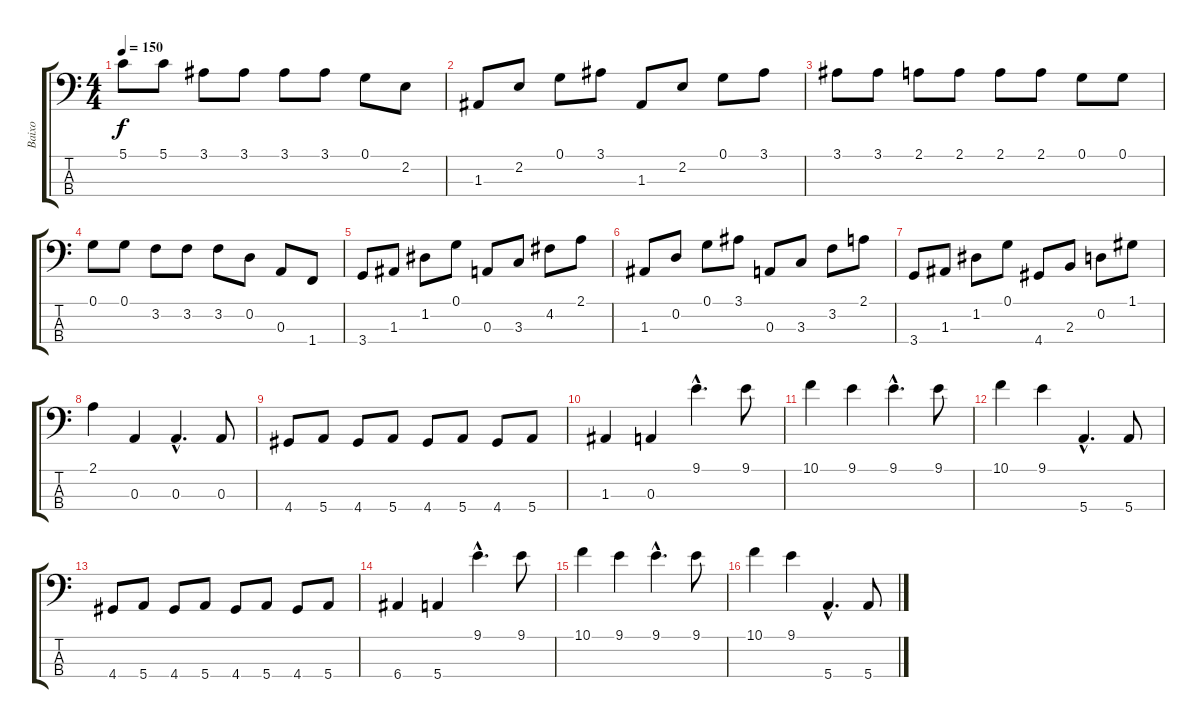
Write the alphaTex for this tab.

\track ("Baixo" "Baixo") {instrument electricbassfinger}
\staff {score tabs}
\tuning (G2 D2 A1 E1) {hide}
\ts (4 4)
\tempo 150
\clef f4
\ks c
5.1.8{dy f} 5.1.8 3.1.8 3.1.8 3.1.8 3.1.8 0.1.8 2.2.8 |
1.3.8 2.2.8 0.1.8 3.1.8 1.3.8 2.2.8 0.1.8 3.1.8 |
3.1.8 3.1.8 2.1.8 2.1.8 2.1.8 2.1.8 0.1.8 0.1.8 |
0.1.8 0.1.8 3.2.8 3.2.8 3.2.8 0.2.8 0.3.8 1.4.8 |
3.4.8 1.3.8 1.2.8 0.1.8 0.3.8 3.3.8 4.2.8 2.1.8 |
1.3.8 0.2.8 0.1.8 3.1.8 0.3.8 3.3.8 3.2.8 2.1.8 |
3.4.8 1.3.8 1.2.8 0.1.8 4.4.8 2.3.8 0.2.8 1.1.8 |
2.1.4 0.3.4 0.3{hac}.4{d} 0.3.8 |
4.4.8 5.4.8 4.4.8 5.4.8 4.4.8 5.4.8 4.4.8 5.4.8 |
1.3.4 0.3.4 9.1{hac}.4{d} 9.1.8 |
10.1.4 9.1.4 9.1{hac}.4{d} 9.1.8 |
10.1.4 9.1.4 5.4{hac}.4{d} 5.4.8 |
4.4.8 5.4.8 4.4.8 5.4.8 4.4.8 5.4.8 4.4.8 5.4.8 |
6.4.4 5.4.4 9.1{hac}.4{d} 9.1.8 |
10.1.4 9.1.4 9.1{hac}.4{d} 9.1.8 |
10.1.4 9.1.4 5.4{hac}.4{d} 5.4.8
